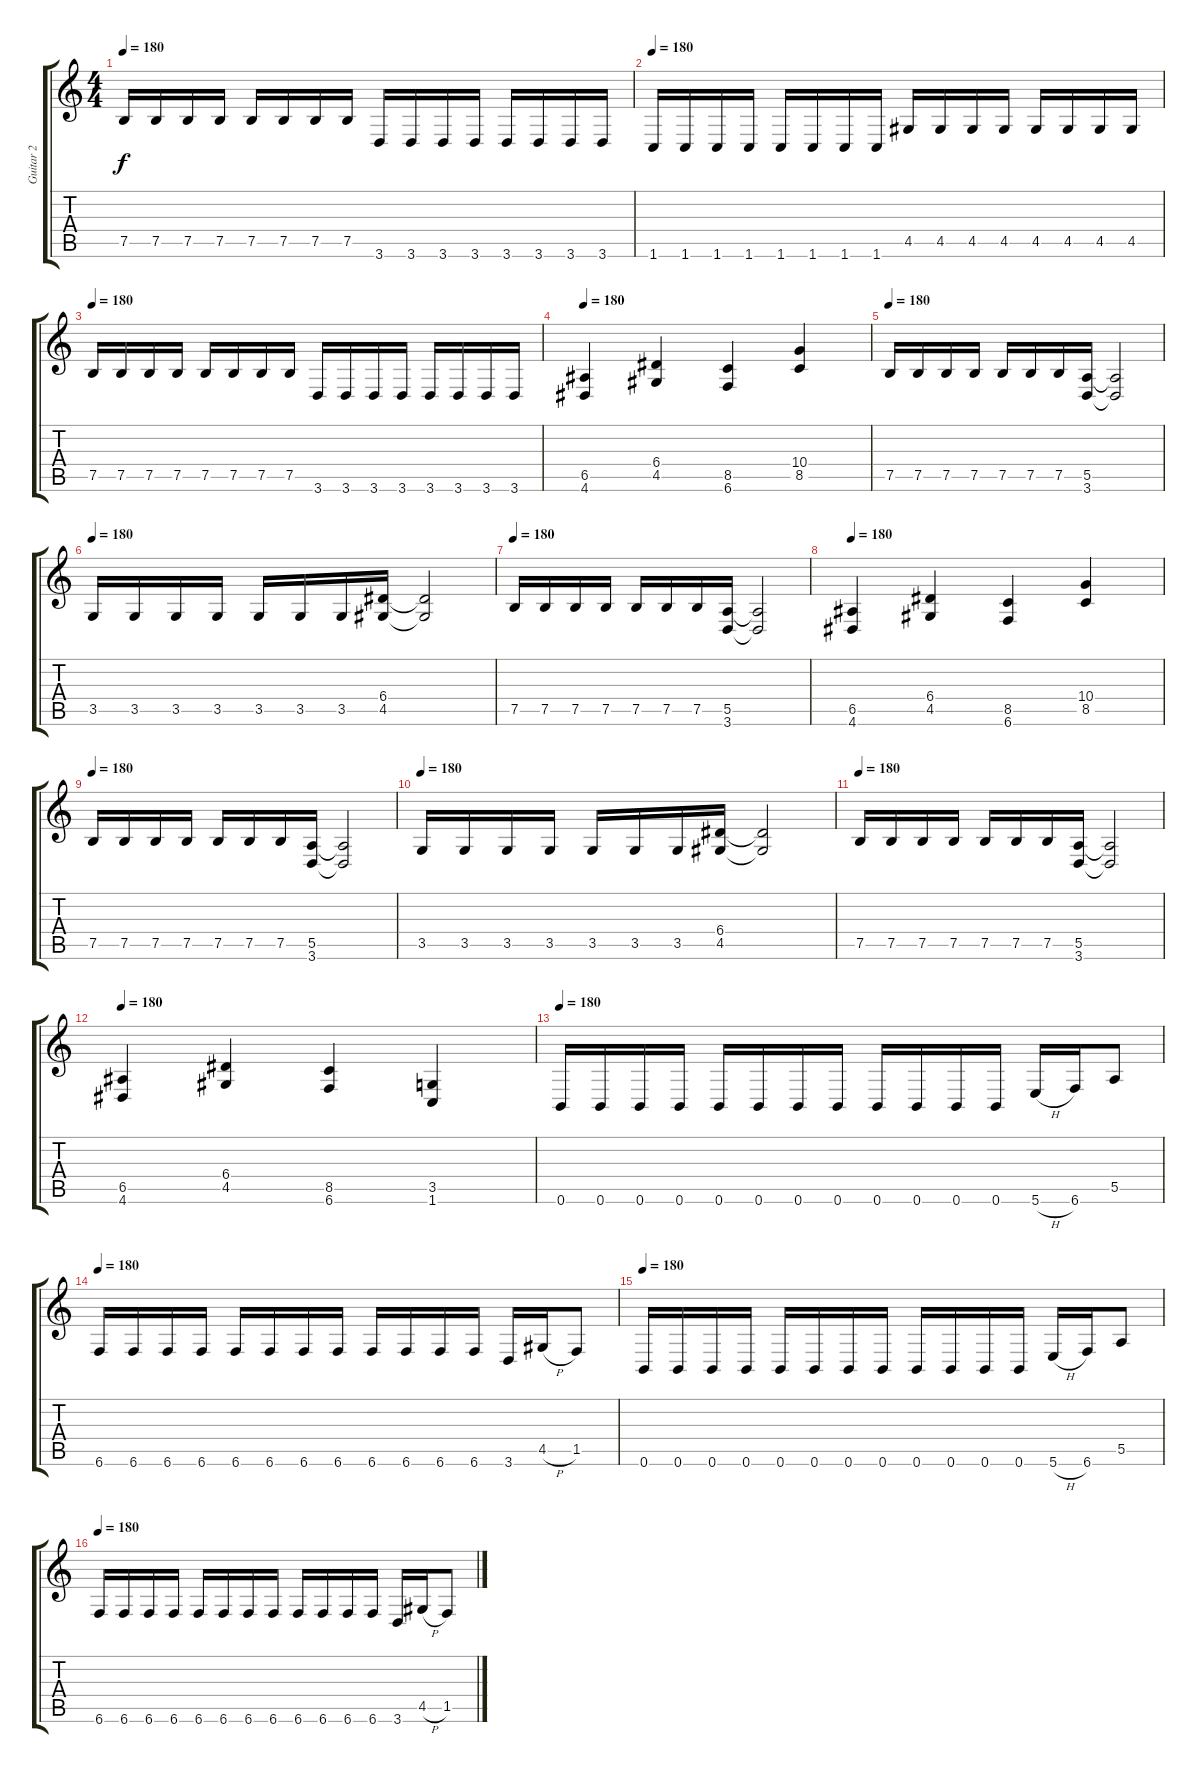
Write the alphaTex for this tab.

\track ("Guitar 2" "Guitar 2") {instrument distortionguitar}
\staff {score tabs}
\tuning (B3 Gb3 D3 A2 E2 B1) {hide}
\ts (4 4)
\tempo 180
\clef g2
\ks c
7.5.16{dy f} 7.5.16 7.5.16 7.5.16 7.5.16 7.5.16 7.5.16 7.5.16 3.6.16 3.6.16 3.6.16 3.6.16 3.6.16 3.6.16 3.6.16 3.6.16 |
\tempo 180
1.6.16 1.6.16 1.6.16 1.6.16 1.6.16 1.6.16 1.6.16 1.6.16 4.5.16 4.5.16 4.5.16 4.5.16 4.5.16 4.5.16 4.5.16 4.5.16 |
\tempo 180
7.5.16 7.5.16 7.5.16 7.5.16 7.5.16 7.5.16 7.5.16 7.5.16 3.6.16 3.6.16 3.6.16 3.6.16 3.6.16 3.6.16 3.6.16 3.6.16 |
\tempo 180
(6.5 4.6).4 (6.4 4.5).4 (8.5 6.6).4 (10.4 8.5).4 |
\tempo 180
7.5.16 7.5.16 7.5.16 7.5.16 7.5.16 7.5.16 7.5.16 (5.5 3.6).16 (5.5{t} 3.6{t}).2 |
\tempo 180
3.5.16 3.5.16 3.5.16 3.5.16 3.5.16 3.5.16 3.5.16 (6.4 4.5).16 (6.4{t} 4.5{t}).2 |
\tempo 180
7.5.16 7.5.16 7.5.16 7.5.16 7.5.16 7.5.16 7.5.16 (5.5 3.6).16 (5.5{t} 3.6{t}).2 |
\tempo 180
(6.5 4.6).4 (6.4 4.5).4 (8.5 6.6).4 (10.4 8.5).4 |
\tempo 180
7.5.16 7.5.16 7.5.16 7.5.16 7.5.16 7.5.16 7.5.16 (5.5 3.6).16 (5.5{t} 3.6{t}).2 |
\tempo 180
3.5.16 3.5.16 3.5.16 3.5.16 3.5.16 3.5.16 3.5.16 (6.4 4.5).16 (6.4{t} 4.5{t}).2 |
\tempo 180
7.5.16 7.5.16 7.5.16 7.5.16 7.5.16 7.5.16 7.5.16 (5.5 3.6).16 (5.5{t} 3.6{t}).2 |
\tempo 180
(6.5 4.6).4 (6.4 4.5).4 (8.5 6.6).4 (3.5 1.6).4 |
\tempo 180
0.6.16 0.6.16 0.6.16 0.6.16 0.6.16 0.6.16 0.6.16 0.6.16 0.6.16 0.6.16 0.6.16 0.6.16 5.6{h}.16 6.6.16 5.5.8 |
\tempo 180
6.6.16 6.6.16 6.6.16 6.6.16 6.6.16 6.6.16 6.6.16 6.6.16 6.6.16 6.6.16 6.6.16 6.6.16 3.6.16 4.5{h}.16 1.5.8 |
\tempo 180
0.6.16 0.6.16 0.6.16 0.6.16 0.6.16 0.6.16 0.6.16 0.6.16 0.6.16 0.6.16 0.6.16 0.6.16 5.6{h}.16 6.6.16 5.5.8 |
\tempo 180
6.6.16 6.6.16 6.6.16 6.6.16 6.6.16 6.6.16 6.6.16 6.6.16 6.6.16 6.6.16 6.6.16 6.6.16 3.6.16 4.5{h}.16 1.5.8
